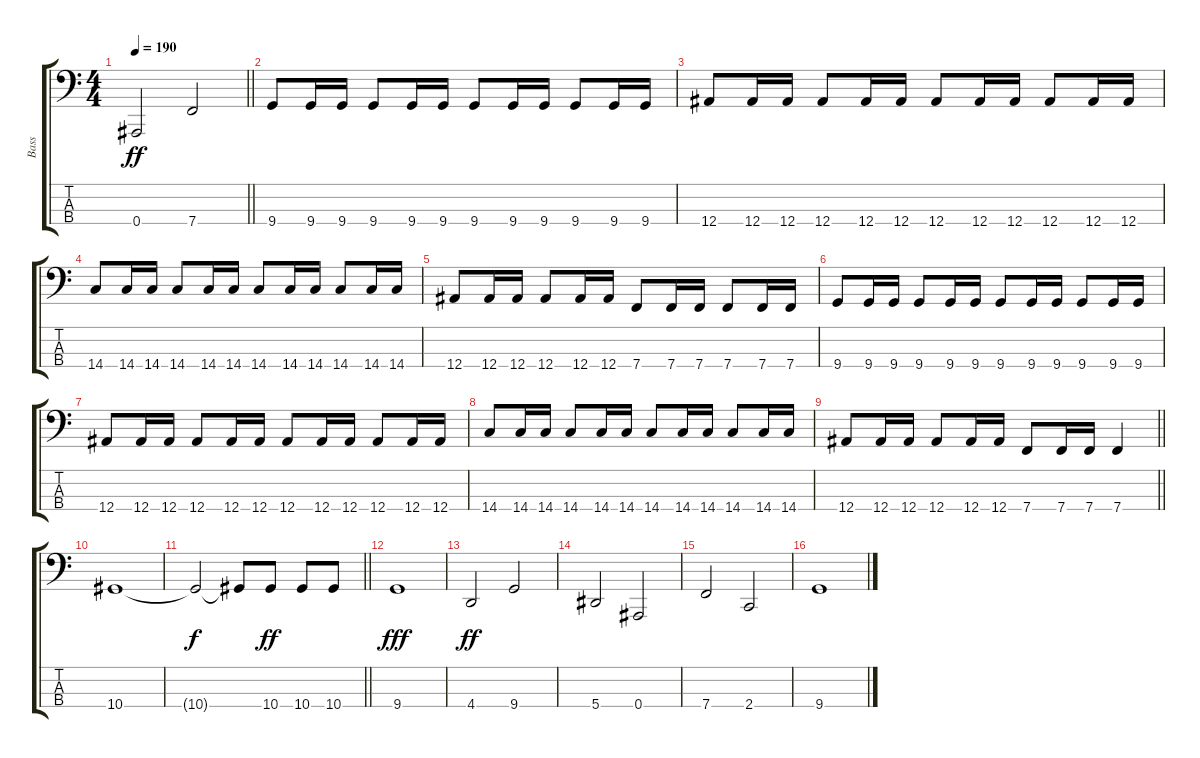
\track ("Bass" "Bass") {instrument electricbassfinger}
\staff {score tabs}
\tuning (Eb2 Bb1 F1 Bb0) {hide}
\ts (4 4)
\tempo 190
\clef f4
\barLineRight lightlight
\ks c
0.4.2{dy ff} 7.4.2 |
9.4.8 9.4.16 9.4.16 9.4.8 9.4.16 9.4.16 9.4.8 9.4.16 9.4.16 9.4.8 9.4.16 9.4.16 |
12.4.8 12.4.16 12.4.16 12.4.8 12.4.16 12.4.16 12.4.8 12.4.16 12.4.16 12.4.8 12.4.16 12.4.16 |
14.4.8 14.4.16 14.4.16 14.4.8 14.4.16 14.4.16 14.4.8 14.4.16 14.4.16 14.4.8 14.4.16 14.4.16 |
12.4.8 12.4.16 12.4.16 12.4.8 12.4.16 12.4.16 7.4.8 7.4.16 7.4.16 7.4.8 7.4.16 7.4.16 |
9.4.8 9.4.16 9.4.16 9.4.8 9.4.16 9.4.16 9.4.8 9.4.16 9.4.16 9.4.8 9.4.16 9.4.16 |
12.4.8 12.4.16 12.4.16 12.4.8 12.4.16 12.4.16 12.4.8 12.4.16 12.4.16 12.4.8 12.4.16 12.4.16 |
14.4.8 14.4.16 14.4.16 14.4.8 14.4.16 14.4.16 14.4.8 14.4.16 14.4.16 14.4.8 14.4.16 14.4.16 |
\barLineRight lightlight
12.4.8 12.4.16 12.4.16 12.4.8 12.4.16 12.4.16 7.4.8 7.4.16 7.4.16 7.4.4 |
10.4.1 |
\barLineRight lightlight
10.4{t}.2{dy f} 10.4{t}.8 10.4.8{dy ff} 10.4.8 10.4.8 |
9.4.1{dy fff} |
4.4.2{dy ff} 9.4.2 |
5.4.2 0.4.2 |
7.4.2 2.4.2 |
9.4.1
